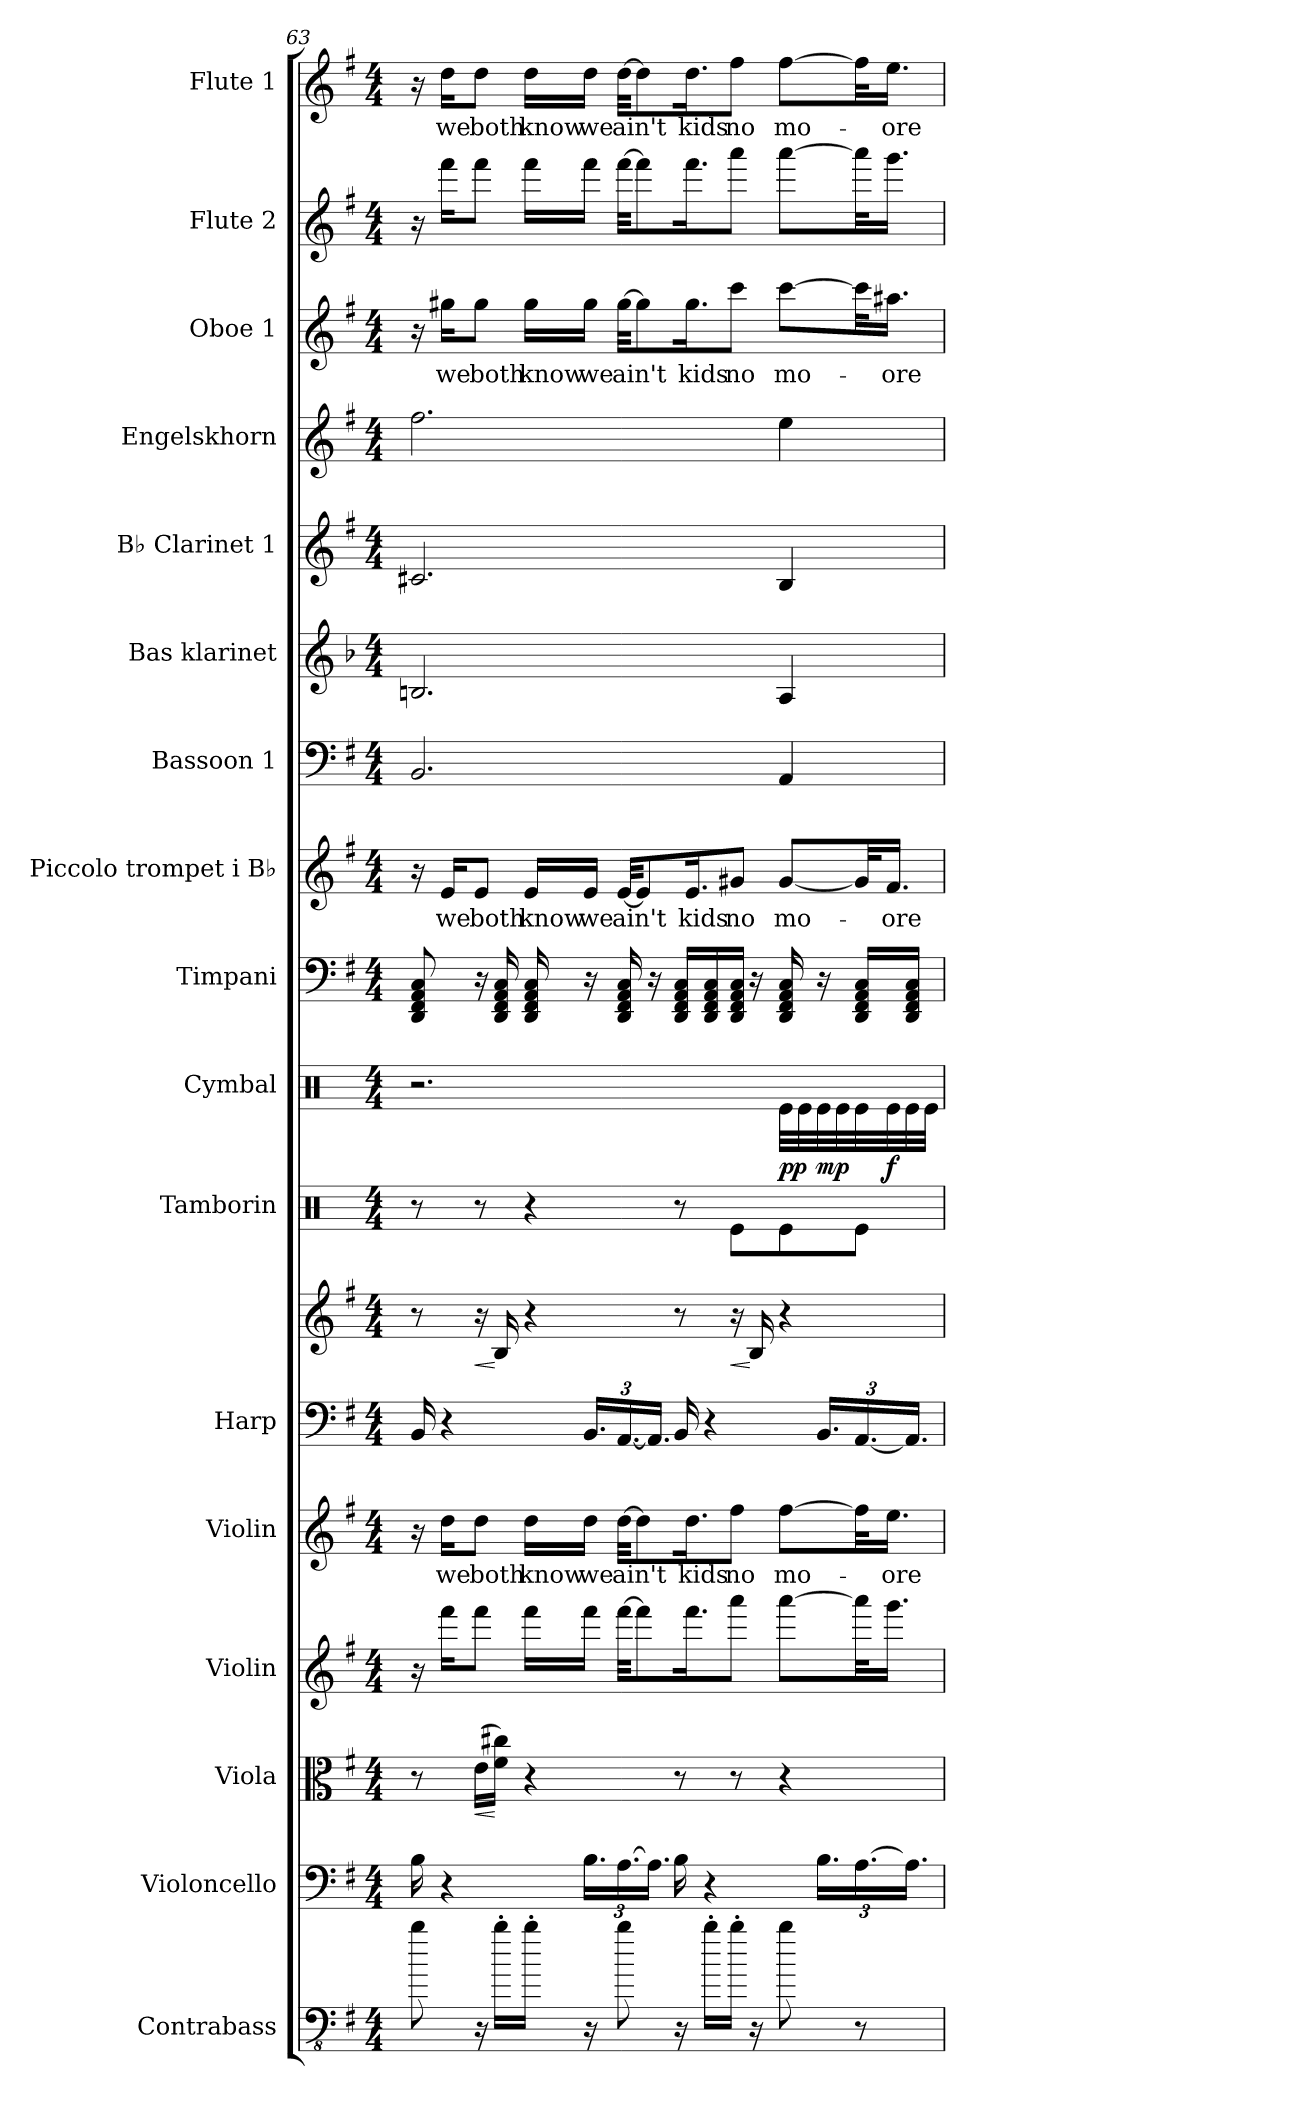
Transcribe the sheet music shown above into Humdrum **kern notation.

**kern	**kern	**kern	**dynam	**kern	**kern	**text	**kern	**kern	**dynam	**kern	**kern	**dynam	**kern	**kern	**text	**kern	**kern	**kern	**kern	**kern	**text	**kern	**kern	**text
*part17	*part16	*part15	*part15	*part14	*part13	*part13	*part12	*part12	*part12	*part11	*part10	*part10	*part9	*part8	*part8	*part7	*part6	*part5	*part4	*part3	*part3	*part2	*part1	*part1
*staff18	*staff17	*staff16	*staff16	*staff15	*staff14	*staff14	*staff13	*staff12	*staff12/13	*staff11	*staff10	*staff10	*staff9	*staff8	*staff8	*staff7	*staff6	*staff5	*staff4	*staff3	*staff3	*staff2	*staff1	*staff1
*I"Contrabass	*I"Violoncello	*I"Viola	*	*I"Violin	*I"Violin	*	*I"Harp	*	*	*I"Tamborin	*I"Cymbal	*	*I"Timpani	*I"Piccolo trompet i B♭	*	*I"Bassoon 1	*I"Bas klarinet	*I"B♭ Clarinet 1	*I"Engelskhorn	*I"Oboe 1	*	*I"Flute 2	*I"Flute 1	*
*I'Cb.	*I'Vc.	*I'Vla.	*	*I'Vln.	*I'Vln.	*	*I'Hrp.	*	*	*I'Tamb.	*I'Cym.	*	*I'Timp.	*I'P. tpt. i B♭	*	*I'Bsn. 1	*	*I'B♭ Cl. 1	*I'E.horn	*I'Ob. 1	*	*I'Fl. 2	*I'Fl. 1	*
*clefFv4	*clefF4	*clefC3	*	*clefG2	*clefG2	*	*clefF4	*clefG2	*	*clefX	*clefX	*	*clefF4	*clefG2	*	*clefF4	*clefG2	*clefG2	*clefG2	*clefG2	*	*clefG2	*clefG2	*
*ITrd7c12	*	*	*	*	*	*	*	*	*	*	*	*	*	*ITrd-6c-10	*	*	*ITrd8c14	*ITrd1c2	*ITrd4c7	*	*	*	*	*
*k[f#]	*k[f#]	*k[f#]	*	*k[f#]	*k[f#]	*	*k[f#]	*k[f#]	*	*k[]	*k[]	*	*k[f#]	*k[b-]	*	*k[f#]	*k[b-]	*k[b-]	*k[]	*k[f#]	*	*k[f#]	*k[f#]	*
*M4/4	*M4/4	*M4/4	*	*M4/4	*M4/4	*	*M4/4	*M4/4	*	*M4/4	*M4/4	*	*M4/4	*M4/4	*	*M4/4	*M4/4	*M4/4	*M4/4	*M4/4	*	*M4/4	*M4/4	*
=63	=63	=63	=63	=63	=63	=63	=63	=63	=63	=63	=63	=63	=63	=63	=63	=63	=63	=63	=63	=63	=63	=63	=63	=63
8B\	16B\	8r	.	16r	16r	.	16BB/	8r	.	8r	2.r	.	8DD/ 8FF#/ 8AA/ 8C/	16r	.	2.BB/	2.BBn/	2.Bn/	2.b\	16r	.	16r	16r	.
.	4r	.	.	16fff#\KL	16dd\KL	we	4r	.	[	.	.	.	.	16dd/KL	we	.	.	.	.	16gg#X\KL	we	16fff#\KL	16dd\KL	we
!	!	!	!LO:HP:b	!	!	!	!	!	!LO:HP:b	!	!	!	!	!	!	!	!	!	!	!	!	!	!	!
!	!	!	!	!	!	!	!	!	!LO:HP:n=1:b	!	!	!	!	!	!	!	!	!	!	!	!	!	!	!
!	!	!	!	!	!	!	!	!	!LO:HP:n=1:b	!	!	!	!	!	!	!	!	!	!	!	!	!	!	!
!	!	!	!	!	!	!	!	!	!LO:HP:n=1:b	!	!	!	!	!	!	!	!	!	!	!	!	!	!	!
16r	.	(16e\LL	<	8fff#\J	8dd\J	both	.	16r	< < < <	8r	.	.	16r	8dd/J	both	.	.	.	.	8gg#\J	both	8fff#\J	8dd\J	both
16B'\LL	.	16f#\ 16cc#X\JJ)	[	.	.	.	.	16B/	[	.	.	.	16DD/ 16FF#/ 16AA/ 16C/	.	.	.	.	.	.	.	.	.	.	.
16B'\JJ	.	4r	.	16fff#\LL	16dd\LL	know	.	4r	[	4r	.	.	16DD/ 16FF#/ 16AA/ 16C/	16dd/LL	know	.	.	.	.	16gg#\LL	know	16fff#\LL	16dd\LL	know
*	*Xbrackettup	*	*	*	*	*	*Xbrackettup	*	*	*	*	*	*	*	*	*	*	*	*	*	*	*	*	*
16r	24.B\LL	.	.	16fff#\JJ	16dd\JJ	we	24.BB/LL	.	.	.	.	.	16r	16dd/JJ	we	.	.	.	.	16gg#\JJ	we	16fff#\JJ	16dd\JJ	we
8B\	[24.A\	.	.	[32fff#\KKL	[32dd\KKL	ain't	[24.AA/	.	.	.	.	.	16DD/ 16FF#/ 16AA/ 16C/	[32dd/KKL	ain't	.	.	.	.	[32gg#\KKL	ain't	[32fff#\KKL	[32dd\KKL	ain't
.	.	.	.	8fff#\]	8dd\]	.	.	.	.	.	.	.	.	8dd/]	.	.	.	.	.	8gg#\]	.	8fff#\]	8dd\]	.
.	24.A\JJ]	.	.	.	.	.	24.AA/JJ]	.	.	.	.	.	16r	.	.	.	.	.	.	.	.	.	.	.
16r	16B\	8r	.	.	.	.	16BB/	8r	[	8r	.	.	16DD/ 16FF#/ 16AA/ 16C/LL	.	.	.	.	.	.	.	.	.	.	.
.	.	.	.	16.fff#\K	16.dd\K	kids	.	.	.	.	.	.	.	16.dd/K	kids	.	.	.	.	16.gg#\K	kids	16.fff#\K	16.dd\K	kids
16B'\LL	4r	.	.	.	.	.	4r	.	.	.	.	.	16DD/ 16FF#/ 16AA/ 16C/	.	.	.	.	.	.	.	.	.	.	.
!	!	!	!	!	!	!	!	!	!LO:HP:n=1:b	!	!	!	!	!	!	!	!	!	!	!	!	!	!	!
!	!	!	!	!	!	!	!	!	!LO:HP:n=1:b	!	!	!	!	!	!	!	!	!	!	!	!	!	!	!
!	!	!	!	!	!	!	!	!	!LO:HP:n=1:b	!	!	!	!	!	!	!	!	!	!	!	!	!	!	!
!	!	!	!	!	!	!	!	!	!LO:HP:n=1:b	!	!	!	!	!	!	!	!	!	!	!	!	!	!	!
16B'\JJ	.	8r	.	8aaa\J	8ff#\J	no	.	16r	[ < < < <	8Re\L	.	.	16DD/ 16FF#/ 16AA/ 16C/JJ	8ff#X/J	no	.	.	.	.	8ccc\J	no	8aaa\J	8ff#\J	no
16r	.	.	.	.	.	.	.	16B/	[	.	.	.	16r	.	.	.	.	.	.	.	.	.	.	.
!	!	!	!	!	!	!	!	!	!	!	!	!LO:DY:b	!	!	!	!	!	!	!	!	!	!	!	!
8B\	.	4r	.	[8aaa\L	[8ff#\L	mo-	.	4r	[	8Re\	32Re\LLL	pp	16DD/ 16FF#/ 16AA/ 16C/	[8ff#/L	mo-	4AA/	4AA/	4A/	4a\	[8ccc\L	mo-	[8aaa\L	[8ff#\L	mo-
.	.	.	.	.	.	.	.	.	.	.	32Re\	.	.	.	.	.	.	.	.	.	.	.	.	.
!	!	!	!	!	!	!	!	!	!	!	!	!LO:DY:b	!	!	!	!	!	!	!	!	!	!	!	!
.	24.B\LL	.	.	.	.	.	24.BB/LL	.	.	.	32Re\	mp	16r	.	.	.	.	.	.	.	.	.	.	.
.	.	.	.	.	.	.	.	.	.	.	32Re\	.	.	.	.	.	.	.	.	.	.	.	.	.
8r	[24.A\	.	.	32aaa\KL]	32ff#\KL]	.	[24.AA/	.	.	8Re\J	32Re\	.	16DD/ 16FF#/ 16AA/ 16C/LL	32ff#/KL]	.	.	.	.	.	32ccc\KL]	.	32aaa\KL]	32ff#\KL]	.
!	!	!	!	!	!	!	!	!	!	!	!	!LO:DY:b	!	!	!	!	!	!	!	!	!	!	!	!
.	.	.	.	16.ggg\JJ	16.ee\JJ	-ore	.	.	.	.	32Re\	f	.	16.ee/JJ	-ore	.	.	.	.	16.aa#X\JJ	-ore	16.ggg\JJ	16.ee\JJ	-ore
.	24.A\JJ]	.	.	.	.	.	24.AA/JJ]	.	.	.	32Re\	.	16DD/ 16FF#/ 16AA/ 16C/JJ	.	.	.	.	.	.	.	.	.	.	.
.	.	.	.	.	.	.	.	.	.	.	32Re\JJJ	.	.	.	.	.	.	.	.	.	.	.	.	.
.	.	.	.	.	.	.	.	.	[	.	.	.	.	.	.	.	.	.	.	.	.	.	.	.
=	=	=	=	=	=	=	=	=	=	=	=	=	=	=	=	=	=	=	=	=	=	=	=	=
*-	*-	*-	*-	*-	*-	*-	*-	*-	*-	*-	*-	*-	*-	*-	*-	*-	*-	*-	*-	*-	*-	*-	*-	*-
